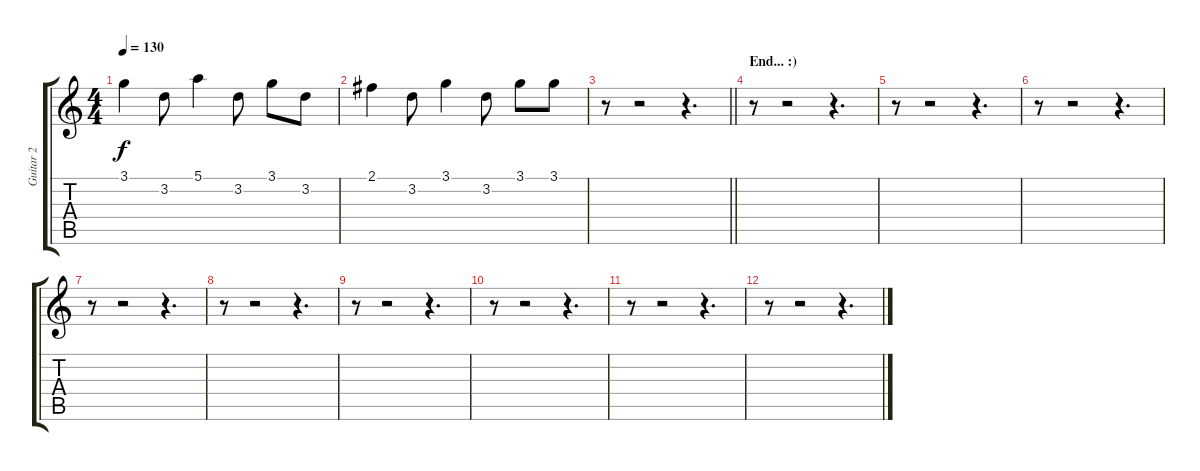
\track ("Guitar 2" "Guitar 2") {instrument electricguitarclean}
\staff {score tabs}
\tuning (E4 B3 G3 D3 A2 E2) {hide}
\ts (4 4)
\tempo 130
\clef g2
\ks c
3.1.4{dy f} 3.2.8 5.1.4 3.2.8 3.1.8 3.2.8 |
2.1.4 3.2.8 3.1.4 3.2.8 3.1.8 3.1.8 |
\barLineRight lightlight
r.8 r.2 r.4{d} |
\section ("" "End... :)")
r.8 r.2 r.4{d} |
r.8 r.2 r.4{d} |
r.8 r.2 r.4{d} |
r.8 r.2 r.4{d} |
r.8 r.2 r.4{d} |
r.8 r.2 r.4{d} |
r.8 r.2 r.4{d} |
r.8 r.2 r.4{d} |
r.8 r.2 r.4{d}
